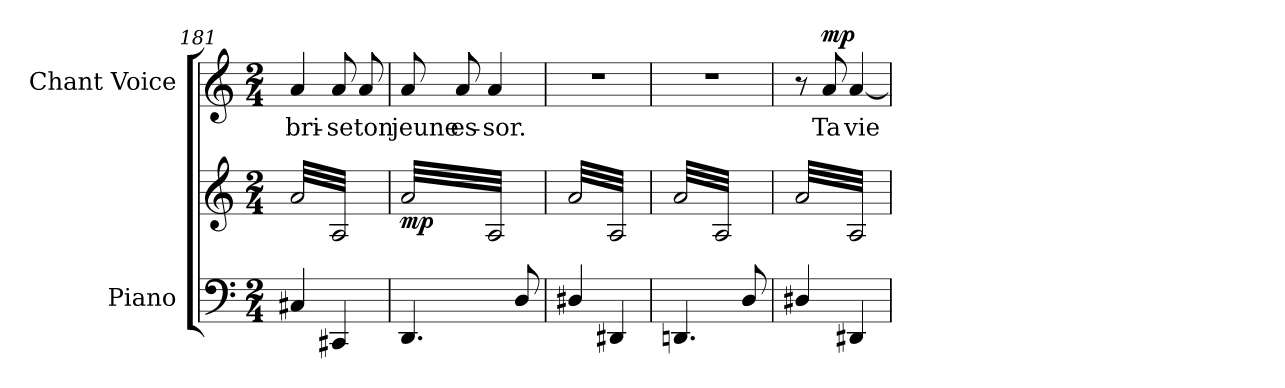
**kern	**kern	**dynam	**kern	**text	**dynam
*part2	*part2	*part2	*part1	*part1	*part1
*staff3	*staff2	*staff2/3	*staff1	*staff1	*staff1
*I"Piano	*	*	*I"Chant Voice	*	*
*I'Pno	*	*	*	*	*
*clefF4	*clefG2	*	*clefG2	*	*
*k[]	*k[]	*	*k[]	*	*
*M2/4	*M2/4	*	*M2/4	*	*
=181	=181	=181	=181	=181	=181
!	!	!	!	!LO:LY:b	!
*	*tremolo	*	*	*	*
4C#X/	32a/LLL	.	4a/	bri-	.
.	32A/	.	.	.	.
.	32a/	.	.	.	.
.	32A/	.	.	.	.
.	32a/	.	.	.	.
.	32A/	.	.	.	.
.	32a/	.	.	.	.
.	32A/	.	.	.	.
!	!	!	!	!LO:LY:b	!
4CC#X/	32a/	.	8a/	-se	.
.	32A/	.	.	.	.
.	32a/	.	.	.	.
.	32A/	.	.	.	.
!	!	!	!	!LO:LY:b	!
.	32a/	.	8a/	ton	.
.	32A/	.	.	.	.
.	32a/	.	.	.	.
.	32A/JJJ	.	.	.	.
=182	=182	=182	=182	=182	=182
!	!	!LO:DY:b	!	!LO:LY:b	!
4.DD/	32a/LLL	mp	8a/	jeune	.
.	32A/	.	.	.	.
.	32a/	.	.	.	.
.	32A/	.	.	.	.
!	!	!	!	!LO:LY:b	!
.	32a/	.	8a/	es-	.
.	32A/	.	.	.	.
.	32a/	.	.	.	.
.	32A/	.	.	.	.
!	!	!	!	!LO:LY:b	!
.	32a/	.	4a/	-sor.	.
.	32A/	.	.	.	.
.	32a/	.	.	.	.
.	32A/	.	.	.	.
8D/	32a/	.	.	.	.
.	32A/	.	.	.	.
.	32a/	.	.	.	.
.	32A/JJJ	.	.	.	.
=183	=183	=183	=183	=183	=183
4D#X/	32a/LLL	.	2r	.	.
.	32A/	.	.	.	.
.	32a/	.	.	.	.
.	32A/	.	.	.	.
.	32a/	.	.	.	.
.	32A/	.	.	.	.
.	32a/	.	.	.	.
.	32A/	.	.	.	.
4DD#X/	32a/	.	.	.	.
.	32A/	.	.	.	.
.	32a/	.	.	.	.
.	32A/	.	.	.	.
.	32a/	.	.	.	.
.	32A/	.	.	.	.
.	32a/	.	.	.	.
.	32A/JJJ	.	.	.	.
=184	=184	=184	=184	=184	=184
4.DDn/	32a/LLL	.	2r	.	.
.	32A/	.	.	.	.
.	32a/	.	.	.	.
.	32A/	.	.	.	.
.	32a/	.	.	.	.
.	32A/	.	.	.	.
.	32a/	.	.	.	.
.	32A/	.	.	.	.
.	32a/	.	.	.	.
.	32A/	.	.	.	.
.	32a/	.	.	.	.
.	32A/	.	.	.	.
8D/	32a/	.	.	.	.
.	32A/	.	.	.	.
.	32a/	.	.	.	.
.	32A/JJJ	.	.	.	.
=185	=185	=185	=185	=185	=185
4D#X/	32a/LLL	.	8r	.	.
.	32A/	.	.	.	.
.	32a/	.	.	.	.
.	32A/	.	.	.	.
!	!	!	!	!LO:LY:b	!LO:DY:a
.	32a/	.	8a/	Ta	mp
.	32A/	.	.	.	.
.	32a/	.	.	.	.
.	32A/	.	.	.	.
!	!	!	!	!LO:LY:b	!
4DD#X/	32a/	.	[4a/	vie	.
.	32A/	.	.	.	.
.	32a/	.	.	.	.
.	32A/	.	.	.	.
.	32a/	.	.	.	.
.	32A/	.	.	.	.
.	32a/	.	.	.	.
.	32A/JJJ	.	.	.	.
*	*Xtremolo	*	*	*	*
.	.	.	.	.	.
.	.	.	.	.	.
.	.	.	.	.	.
.	.	.	.	.	.
.	.	.	.	.	.
.	.	.	.	.	.
.	.	.	.	.	.
.	.	.	.	.	.
=	=	=	=	=	=
*-	*-	*-	*-	*-	*-
